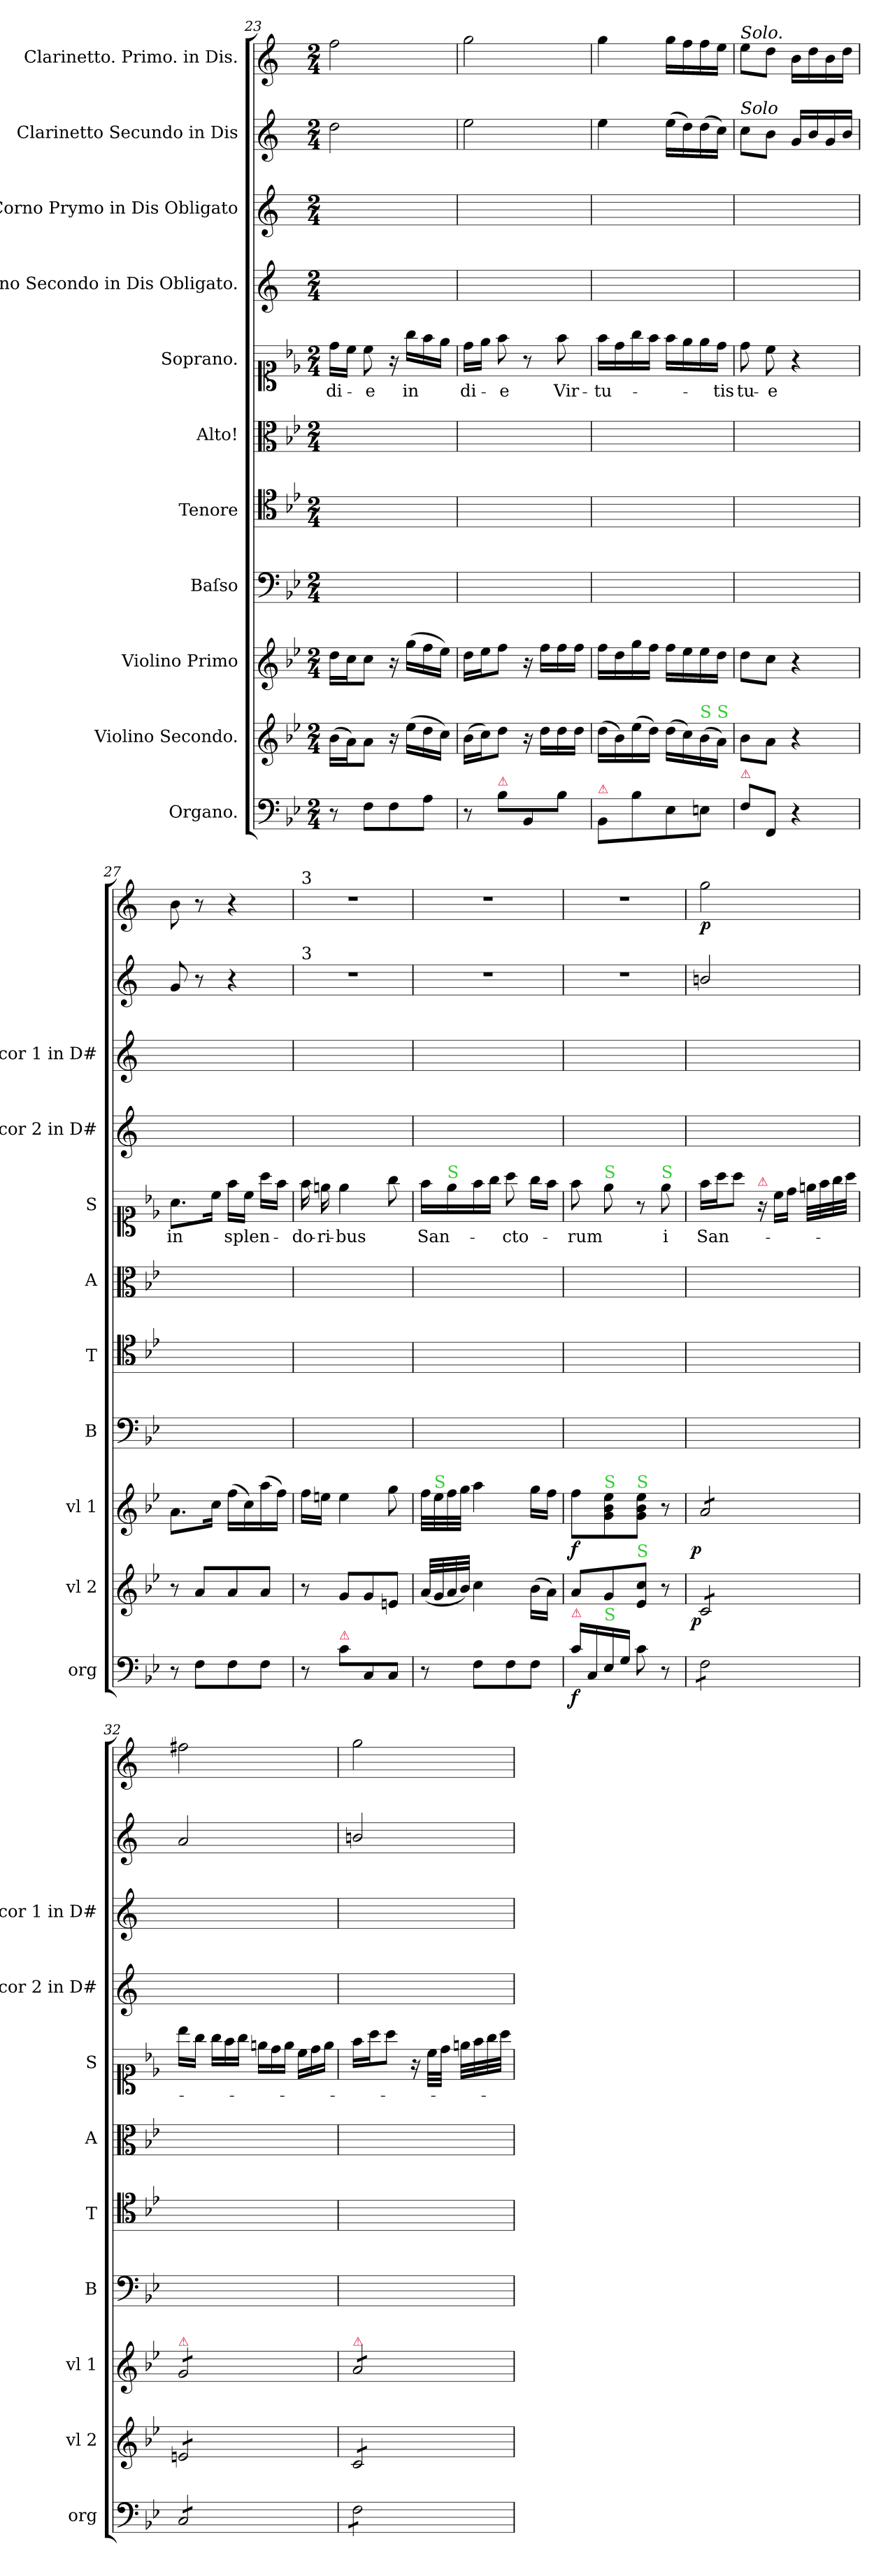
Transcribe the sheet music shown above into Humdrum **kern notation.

**kern	**dynam	**kern	**dynam	**kern	**dynam	**kern	**kern	**kern	**kern	**text	**kern	**kern	**kern	**kern	**dynam
*part11	*part11	*part10	*part10	*part9	*part9	*part8	*part7	*part6	*part5	*part5	*part4	*part3	*part2	*part1	*part1
*staff11	*staff11	*staff10	*staff10	*staff9	*staff9	*staff8	*staff7	*staff6	*staff5	*staff5	*staff4	*staff3	*staff2	*staff1	*staff1
*I"Organo.	*	*I"Violino Secondo.	*	*I"Violino Primo	*	*I"Baſso	*I"Tenore	*I"Alto!	*I"Soprano.	*	*I"Corno Secondo in Dis Obligato.	*I"Corno Prymo in Dis Obligato	*I"Clarinetto Secundo in Dis	*I"Clarinetto. Primo. in Dis.	*
*I'org	*	*I'vl 2	*	*I'vl 1	*	*I'B	*I'T	*I'A	*I'S	*	*I'cor 2 in D#	*I'cor 1 in D#	*	*	*
*clefF4	*	*clefG2	*	*clefG2	*	*clefF4	*clefC4	*clefC3	*clefC1	*	*clefG2	*clefG2	*clefG2	*clefG2	*
*	*	*	*	*	*	*	*	*	*	*	*ITrd5c9	*ITrd5c9	*ITrd1c2	*ITrd1c2	*
*k[b-e-]	*	*k[b-e-]	*	*k[b-e-]	*	*k[b-e-]	*k[b-e-]	*k[b-e-]	*k[b-e-]	*	*k[b-e-a-]	*k[b-e-a-]	*k[b-e-]	*k[b-e-]	*
*M2/4	*	*M2/4	*	*M2/4	*	*M2/4	*M2/4	*M2/4	*M2/4	*	*M2/4	*M2/4	*M2/4	*M2/4	*
=23	=23	=23	=23	=23	=23	=23	=23	=23	=23	=23	=23	=23	=23	=23	=23
8r	.	(16b-\LL	.	16dd\LL	.	2ryy	2ryy	2ryy	16dd\LL	di-	2ryy	2ryy	2cc\	2ee-\	.
.	.	16a\J)	.	16cc\J	.	.	.	.	16cc\JJ	.	.	.	.	.	.
8F\L	.	8a\J	.	8cc\J	.	.	.	.	8cc\	-e	.	.	.	.	.
8F\	.	16r	.	16r	.	.	.	.	16r	.	.	.	.	.	.
.	.	(16ee-\LL	.	(16gg\LL	.	.	.	.	16gg\LL	in	.	.	.	.	.
8A\J	.	16dd\	.	16ff\	.	.	.	.	16ff\	.	.	.	.	.	.
.	.	16cc\JJ)	.	16ee-\JJ)	.	.	.	.	16ee-\JJ	.	.	.	.	.	.
=24	=24	=24	=24	=24	=24	=24	=24	=24	=24	=24	=24	=24	=24	=24	=24
8r	.	(16b-\LL	.	16dd\LL	.	2ryy	2ryy	2ryy	16dd\LL	di-	2ryy	2ryy	2dd\	2ff\	.
.	.	16cc\J)	.	16ee-\J	.	.	.	.	16ee-\JJ	.	.	.	.	.	.
!LO:TX:a:color=crimson:t=⚠	!	!	!	!	!	!	!	!	!	!	!	!	!	!	!
8B-\L	.	8dd\J	.	8ff\J	.	.	.	.	8ff\	-e	.	.	.	.	.
8BB-/	.	16r	.	16r	.	.	.	.	8r	.	.	.	.	.	.
.	.	16dd\LL	.	16ff\LL	.	.	.	.	.	.	.	.	.	.	.
8B-\J	.	16dd\	.	16ff\	.	.	.	.	8ff\	Vir-	.	.	.	.	.
.	.	16dd\JJ	.	16ff\JJ	.	.	.	.	.	.	.	.	.	.	.
=25	=25	=25	=25	=25	=25	=25	=25	=25	=25	=25	=25	=25	=25	=25	=25
!LO:TX:a:color=crimson:t=⚠	!	!	!	!	!	!	!	!	!	!	!	!	!	!	!
8BB-/L	.	(16dd\LL	.	16ff\LL	.	2ryy	2ryy	2ryy	16ff\LL	-tu-	2ryy	2ryy	4dd\	4ff\	.
.	.	16b-\)	.	16dd\	.	.	.	.	16dd\	.	.	.	.	.	.
8B-\	.	(16ee-\	.	16gg\	.	.	.	.	16gg\	.	.	.	.	.	.
.	.	16dd\JJ)	.	16ff\JJ	.	.	.	.	16ff\JJ	.	.	.	.	.	.
8E-\	.	(16dd\LL	.	16ff\LL	.	.	.	.	16ff\LL	.	.	.	(16dd\LL	16ff\LL	.
.	.	16cc\)	.	16ee-\	.	.	.	.	16ee-\	.	.	.	16cc\)	16ee-\	.
!	!	!LO:TX:a:color=limegreen:t=S	!	!	!	!	!	!	!	!	!	!	!	!	!
8En\J	.	(16b-\	.	16ee-\	.	.	.	.	16ee-\	.	.	.	(16cc\	16ee-\	.
!	!	!LO:TX:a:color=limegreen:t=S	!	!	!	!	!	!	!	!	!	!	!	!	!
.	.	16a\JJ)	.	16dd\JJ	.	.	.	.	16dd\JJ	-tis	.	.	16b-\JJ)	16dd\JJ	.
=26	=26	=26	=26	=26	=26	=26	=26	=26	=26	=26	=26	=26	=26	=26	=26
!	!	!	!	!	!	!	!	!	!	!	!	!	!	!LO:TX:a:i:t=Solo.	!
!	!	!	!	!	!	!	!	!	!	!	!	!	!LO:TX:a:i:t=Solo	!	!
!LO:TX:a:color=crimson:t=⚠	!	!	!	!	!	!	!	!	!	!	!	!	!	!	!
8F\L	.	8b-\L	.	8dd\L	.	2ryy	2ryy	2ryy	8dd\	tu-	2ryy	2ryy	8b-\L	8dd\L	.
8FF/J	.	8a\J	.	8cc\J	.	.	.	.	8cc\	-e	.	.	8a\J	8cc\J	.
4r	.	4r	.	4r	.	.	.	.	4r	.	.	.	16f/LL	16a\LL	.
.	.	.	.	.	.	.	.	.	.	.	.	.	16a/	16cc\	.
.	.	.	.	.	.	.	.	.	.	.	.	.	16f/	16a\	.
.	.	.	.	.	.	.	.	.	.	.	.	.	16a/JJ	16cc\JJ	.
=27	=27	=27	=27	=27	=27	=27	=27	=27	=27	=27	=27	=27	=27	=27	=27
8r	.	8r	.	8.a\L	.	2ryy	2ryy	2ryy	8.a\L	in	2ryy	2ryy	8f/	8a\	.
8F\L	.	8a/L	.	.	.	.	.	.	.	.	.	.	8r	8r	.
.	.	.	.	16cc\Jk	.	.	.	.	16cc\Jk	.	.	.	.	.	.
8F\	.	8a/	.	(16ff\LL	.	.	.	.	16ff\LL	splen-	.	.	4r	4r	.
.	.	.	.	16cc\)	.	.	.	.	16cc\JJ	.	.	.	.	.	.
8F\J	.	8a/J	.	(16aa\	.	.	.	.	16aa\LL	.	.	.	.	.	.
.	.	.	.	16ff\JJ)	.	.	.	.	16ff\JJ	.	.	.	.	.	.
=28	=28	=28	=28	=28	=28	=28	=28	=28	=28	=28	=28	=28	=28	=28	=28
!	!	!	!	!	!	!	!	!	!	!	!	!	!	!LO:TX:a:t=3	!
!	!	!	!	!	!	!	!	!	!	!	!	!	!LO:TX:a:t=3	!	!
8r	.	8r	.	16ff\LL	.	2ryy	2ryy	2ryy	16ff\	-do-	2ryy	2ryy	2r	2r	.
.	.	.	.	16een\JJ	.	.	.	.	16een\	-ri-	.	.	.	.	.
!LO:TX:a:color=crimson:t=⚠	!	!	!	!	!	!	!	!	!	!	!	!	!	!	!
8c\L	.	8g/L	.	4ee\	.	.	.	.	4ee\	-bus	.	.	.	.	.
8C/	.	8g/	.	.	.	.	.	.	.	.	.	.	.	.	.
8C/J	.	8en/J	.	8gg\	.	.	.	.	8gg\	.	.	.	.	.	.
=29	=29	=29	=29	=29	=29	=29	=29	=29	=29	=29	=29	=29	=29	=29	=29
8r	.	(32a/LLL	.	32ff\LLL	.	2ryy	2ryy	2ryy	16ff\LL	San-	2ryy	2ryy	2r	2r	.
!	!	!	!	!LO:TX:a:color=limegreen:t=S	!	!	!	!	!	!	!	!	!	!	!
.	.	32g/	.	32ee-\	.	.	.	.	.	.	.	.	.	.	.
!	!	!	!	!	!	!	!	!	!LO:TX:a:color=limegreen:t=S	!	!	!	!	!	!
.	.	32a/	.	32ff\	.	.	.	.	16ee-\	.	.	.	.	.	.
.	.	32b-/JJJ)	.	32gg\JJJ	.	.	.	.	.	.	.	.	.	.	.
8F\L	.	4cc\	.	4aa\	.	.	.	.	16ff\	.	.	.	.	.	.
.	.	.	.	.	.	.	.	.	16gg\JJ	.	.	.	.	.	.
8F\	.	.	.	.	.	.	.	.	8aa\	-cto-	.	.	.	.	.
8F\J	.	(16b-\LL	.	16gg\LL	.	.	.	.	16gg\LL	.	.	.	.	.	.
.	.	16a\JJ)	.	16ff\JJ	.	.	.	.	16ff\JJ	.	.	.	.	.	.
=30	=30	=30	=30	=30	=30	=30	=30	=30	=30	=30	=30	=30	=30	=30	=30
!LO:TX:a:color=crimson:t=⚠	!	!	!	!	!	!	!	!	!	!	!	!	!	!	!
!	!	!	!	!	!LO:DY:b	!	!	!	!	!	!	!	!	!	!
16c\LL	f.	8a/L	.	8ff\L	f	2ryy	2ryy	2ryy	8ff\	-rum	2ryy	2ryy	2r	2r	.
16C/	.	.	.	.	.	.	.	.	.	.	.	.	.	.	.
!	!	!	!	!	!	!	!	!	!LO:TX:a:color=limegreen:t=S	!	!	!	!	!	!
!	!	!	!	!LO:TX:a:color=limegreen:t=S	!	!	!	!	!	!	!	!	!	!	!
!LO:TX:a:color=limegreen:t=S	!	!	!	!	!	!	!	!	!	!	!	!	!	!	!
16E-/	.	8g/	.	8g\ 8b-\ 8ee-\	.	.	.	.	8ee-\	.	.	.	.	.	.
16G/JJ	.	.	.	.	.	.	.	.	.	.	.	.	.	.	.
!	!	!	!	!LO:TX:a:color=limegreen:t=S	!	!	!	!	!	!	!	!	!	!	!
!	!	!LO:TX:a:color=limegreen:t=S	!	!	!	!	!	!	!	!	!	!	!	!	!
8c\	.	8e-/ 8cc/J	.	8g\ 8b-\ 8ee-\J	.	.	.	.	8r	.	.	.	.	.	.
!	!	!	!	!	!	!	!	!	!LO:TX:a:color=limegreen:t=S	!	!	!	!	!	!
8r	.	8r	.	8r	.	.	.	.	8ee-\	i	.	.	.	.	.
=31	=31	=31	=31	=31	=31	=31	=31	=31	=31	=31	=31	=31	=31	=31	=31
!	!	!	!	!LO:TX:a:color=crimson:t=⚠	!	!	!	!	!	!	!	!	!	!	!
!	!	!	!LO:DY:b:rj	!	!LO:DY:b:rj	!	!	!	!	!LO:LY:i	!	!	!	!	!
*tremolo	*	*	*	*	*	*	*	*	*	*	*	*	*	*	*
*	*	*tremolo	*	*	*	*	*	*	*	*	*	*	*	*	*
*	*	*	*	*tremolo	*	*	*	*	*	*	*	*	*	*	*
8F\L	p&colon;	8c/L	p.	8a/L	p	2ryy	2ryy	2ryy	16ff\LL	San-	2ryy	2ryy	2an/	2ff\	p.
.	.	.	.	.	.	.	.	.	16aa\J	.	.	.	.	.	.
8F\	.	8c/	.	8a/	.	.	.	.	8aa\J	.	.	.	.	.	.
!	!	!	!	!	!	!	!	!	!LO:TX:a:color=crimson:t=⚠	!	!	!	!	!	!
8F\	.	8c/	.	8a/	.	.	.	.	16r	.	.	.	.	.	.
!	!	!	!	!	!	!	!	!	!LO:N:vis=16	!	!	!	!	!	!
.	.	.	.	.	.	.	.	.	32cc\LL	.	.	.	.	.	.
!	!	!	!	!	!	!	!	!	!LO:N:vis=16	!	!	!	!	!	!
.	.	.	.	.	.	.	.	.	32dd\JJ	.	.	.	.	.	.
8F\J	.	8c/J	.	8a/J	.	.	.	.	32een\LLL	.	.	.	.	.	.
.	.	.	.	.	.	.	.	.	32ff\	.	.	.	.	.	.
.	.	.	.	.	.	.	.	.	32gg\	.	.	.	.	.	.
.	.	.	.	.	.	.	.	.	32aa\JJJ	.	.	.	.	.	.
=32	=32	=32	=32	=32	=32	=32	=32	=32	=32	=32	=32	=32	=32	=32	=32
!	!	!	!	!LO:TX:a:color=crimson:t=⚠	!	!	!	!	!	!	!	!	!	!	!
8C/L	.	8en/L	.	8g/L	.	2ryy	2ryy	2ryy	16bb-\LL	.	2ryy	2ryy	2g/	2een\	.
.	.	.	.	.	.	.	.	.	16gg\JJ	.	.	.	.	.	.
*	*	*	*	*	*	*	*	*	*Xtuplet	*	*	*	*	*	*
8C/	.	8en/	.	8g/	.	.	.	.	24gg\LL	.	.	.	.	.	.
.	.	.	.	.	.	.	.	.	24ff\	.	.	.	.	.	.
.	.	.	.	.	.	.	.	.	24gg\JJ	.	.	.	.	.	.
8C/	.	8en/	.	8g/	.	.	.	.	24een\LL	.	.	.	.	.	.
.	.	.	.	.	.	.	.	.	24dd\	.	.	.	.	.	.
.	.	.	.	.	.	.	.	.	24ee\JJ	.	.	.	.	.	.
8C/J	.	8en/J	.	8g/J	.	.	.	.	24cc\LL	.	.	.	.	.	.
.	.	.	.	.	.	.	.	.	24dd\	.	.	.	.	.	.
.	.	.	.	.	.	.	.	.	24ee\JJ	.	.	.	.	.	.
=33	=33	=33	=33	=33	=33	=33	=33	=33	=33	=33	=33	=33	=33	=33	=33
!	!	!	!	!LO:TX:a:color=crimson:t=⚠	!	!	!	!	!	!	!	!	!	!	!
8F\L	.	8c/L	.	8a/L	.	2ryy	2ryy	2ryy	16ff\LL	.	2ryy	2ryy	2an/	2ff\	.
.	.	.	.	.	.	.	.	.	16aa\J	.	.	.	.	.	.
8F\	.	8c/	.	8a/	.	.	.	.	8aa\J	.	.	.	.	.	.
8F\	.	8c/	.	8a/	.	.	.	.	16r	.	.	.	.	.	.
.	.	.	.	.	.	.	.	.	32cc\LLL	.	.	.	.	.	.
.	.	.	.	.	.	.	.	.	32dd\JJJ	.	.	.	.	.	.
8F\J	.	8c/J	.	8a/J	.	.	.	.	32een\LLL	.	.	.	.	.	.
*	*	*	*	*Xtremolo	*	*	*	*	*	*	*	*	*	*	*
*	*	*Xtremolo	*	*	*	*	*	*	*	*	*	*	*	*	*
*Xtremolo	*	*	*	*	*	*	*	*	*	*	*	*	*	*	*
.	.	.	.	.	.	.	.	.	32ff\	.	.	.	.	.	.
.	.	.	.	.	.	.	.	.	32gg\	.	.	.	.	.	.
.	.	.	.	.	.	.	.	.	32aa\JJJ	.	.	.	.	.	.
=	=	=	=	=	=	=	=	=	=	=	=	=	=	=	=
*-	*-	*-	*-	*-	*-	*-	*-	*-	*-	*-	*-	*-	*-	*-	*-
